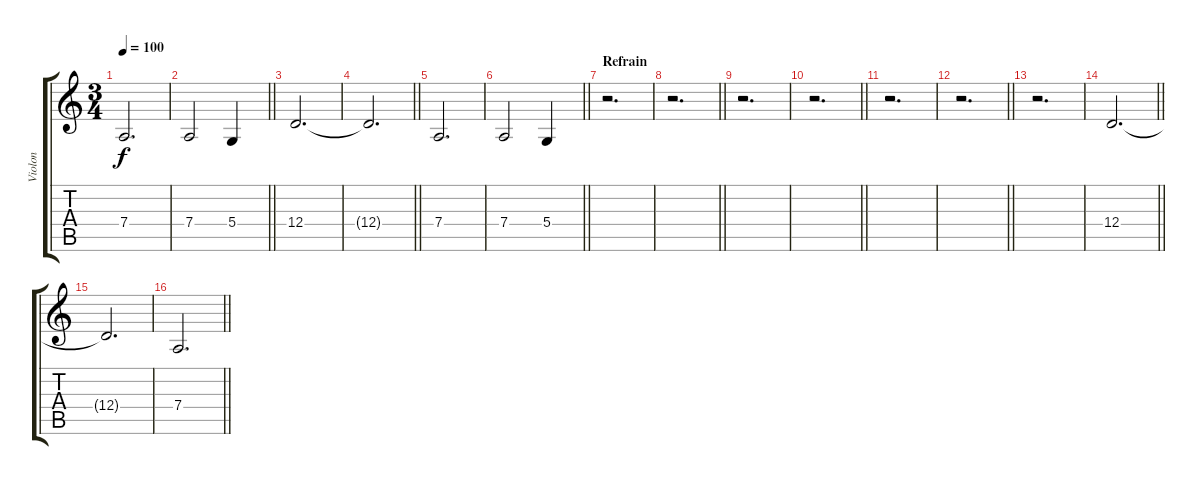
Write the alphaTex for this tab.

\track ("Violon" "Violon") {instrument viola}
\staff {score tabs}
\tuning (E4 B3 G3 D3 A2 E2) {hide}
\ts (3 4)
\tempo 100
\clef g2
\ks c
7.4.2{d dy f} |
\barLineRight lightlight
7.4.2 5.4.4 |
12.4.2{d} |
\barLineRight lightlight
12.4{t}.2{d} |
7.4.2{d} |
\barLineRight lightlight
7.4.2 5.4.4 |
\section ("" "Refrain")
r.2{d} |
\barLineRight lightlight
r.2{d} |
r.2{d} |
\barLineRight lightlight
r.2{d} |
r.2{d} |
\barLineRight lightlight
r.2{d} |
r.2{d} |
\barLineRight lightlight
12.4.2{d volume 12} |
12.4{t}.2{d} |
\barLineRight lightlight
7.4.2{d}
